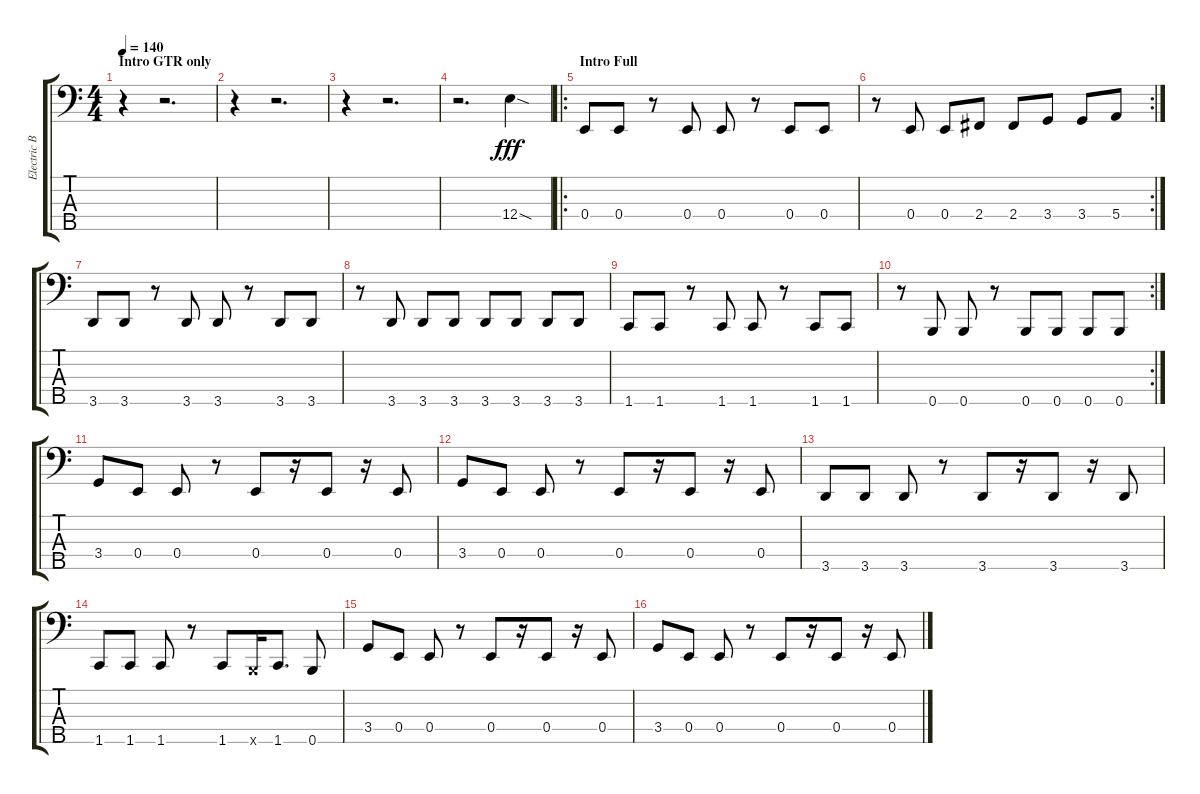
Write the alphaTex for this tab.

\track ("Electric Bass" "Electric B") {instrument electricbassfinger}
\staff {score tabs}
\tuning (G2 D2 A1 E1 B0) {hide}
\ts (4 4)
\section ("" "Intro GTR only")
\tempo 140
\clef f4
\ks c
r.4{dy fff instrument electricbassfinger} r.2{d} |
r.4 r.2{d} |
r.4 r.2{d} |
r.2{d} 12.4{sod}.4 |
\ro
\section ("" "Intro Full")
0.4.8 0.4.8 r.8 0.4.8 0.4.8 r.8 0.4.8 0.4.8 |
\rc 2
r.8 0.4.8 0.4.8 2.4.8 2.4.8 3.4.8 3.4.8 5.4.8 |
3.5.8 3.5.8 r.8 3.5.8 3.5.8 r.8 3.5.8 3.5.8 |
r.8 3.5.8 3.5.8 3.5.8 3.5.8 3.5.8 3.5.8 3.5.8 |
1.5.8 1.5.8 r.8 1.5.8 1.5.8 r.8 1.5.8 1.5.8 |
\rc 2
r.8 0.5.8 0.5.8 r.8 0.5.8 0.5.8 0.5.8 0.5.8 |
3.4.8 0.4.8 0.4.8 r.8 0.4.8 r.16 0.4.8 r.16 0.4.8 |
3.4.8 0.4.8 0.4.8 r.8 0.4.8 r.16 0.4.8 r.16 0.4.8 |
3.5.8 3.5.8 3.5.8 r.8 3.5.8 r.16 3.5.8 r.16 3.5.8 |
1.5.8 1.5.8 1.5.8 r.8 1.5.8 0.5{x}.16 1.5.8{d} 0.5.8 |
3.4.8 0.4.8 0.4.8 r.8 0.4.8 r.16 0.4.8 r.16 0.4.8 |
3.4.8 0.4.8 0.4.8 r.8 0.4.8 r.16 0.4.8 r.16 0.4.8
